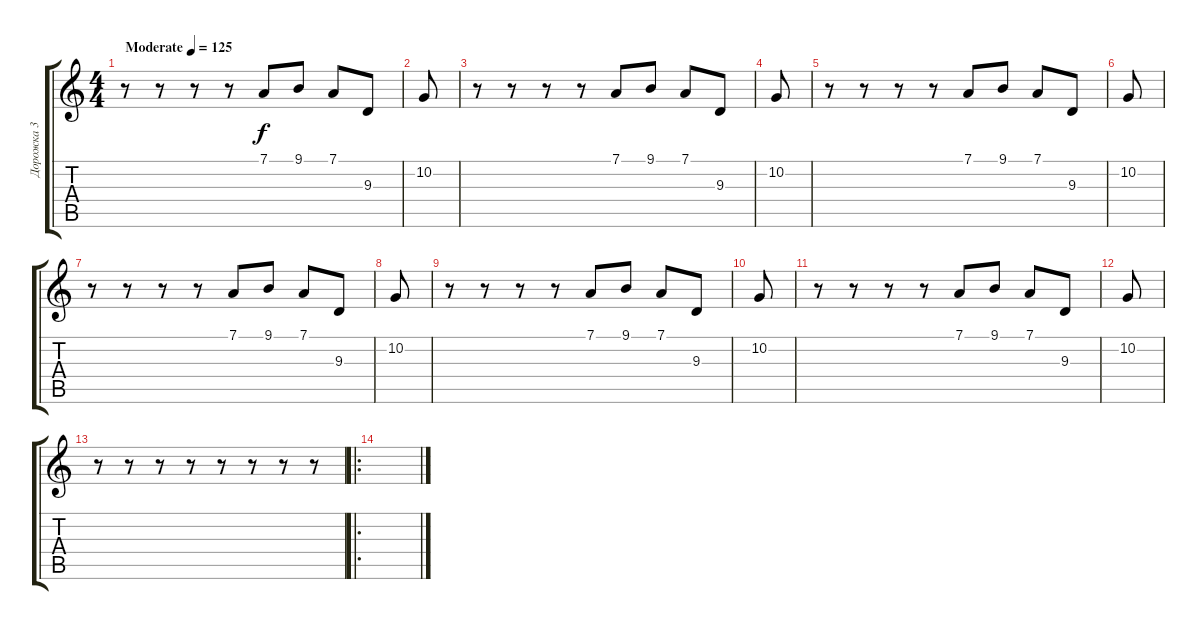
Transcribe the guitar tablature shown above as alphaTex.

\track ("Дорожка 3" "Дорожка 3") {instrument acousticgrandpiano}
\staff {score tabs}
\tuning (D4 A3 F3 C3 G2 C2) {hide}
\ts (4 4)
\tempo (125 "Moderate")
\clef g2
\ks c
r.8{dy f instrument acousticgrandpiano} r.8 r.8 r.8 7.1.8 9.1.8 7.1.8 9.3.8 |
10.2.8 |
r.8 r.8 r.8 r.8 7.1.8 9.1.8 7.1.8 9.3.8 |
10.2.8 |
r.8 r.8 r.8 r.8 7.1.8 9.1.8 7.1.8 9.3.8 |
10.2.8 |
r.8 r.8 r.8 r.8 7.1.8 9.1.8 7.1.8 9.3.8 |
10.2.8 |
r.8 r.8 r.8 r.8 7.1.8 9.1.8 7.1.8 9.3.8 |
10.2.8 |
r.8 r.8 r.8 r.8 7.1.8 9.1.8 7.1.8 9.3.8 |
10.2.8 |
r.8 r.8 r.8 r.8 r.8 r.8 r.8 r.8 |
\ro
